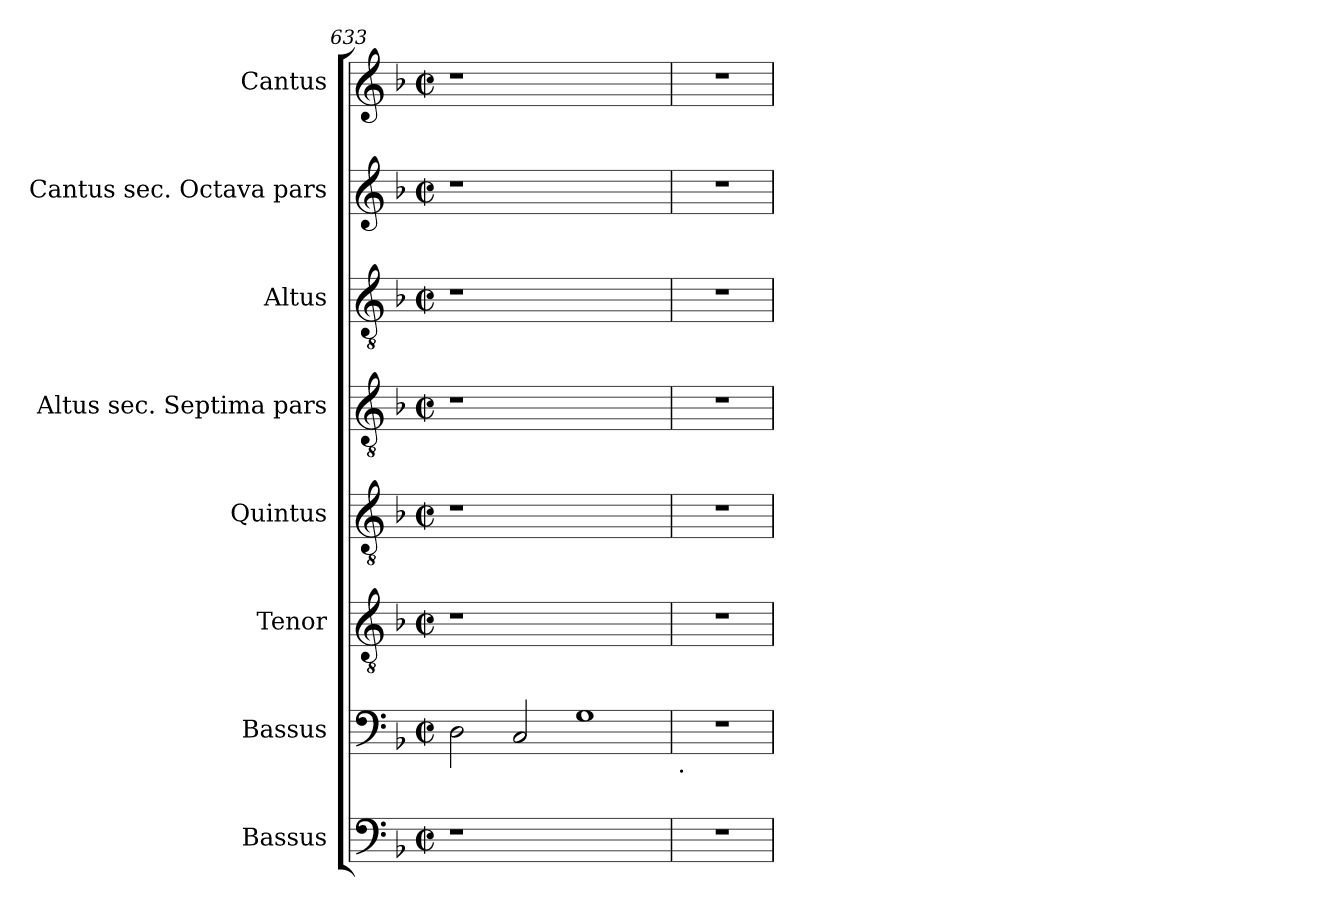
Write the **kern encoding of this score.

**kern	**kern	**kern	**kern	**kern	**kern	**kern	**kern
*part8	*part7	*part6	*part5	*part4	*part3	*part2	*part1
*staff8	*staff7	*staff6	*staff5	*staff4	*staff3	*staff2	*staff1
*I"Bassus	*I"Bassus	*I"Tenor	*I"Quintus	*I"Altus sec. Septima pars	*I"Altus	*I"Cantus sec. Octava pars	*I"Cantus
*	*I'Bassus	*I'Tenor	*I'Quintus	*	*I'Altus	*	*I'Cantus
*clefF4	*clefF4	*clefGv2	*clefGv2	*clefGv2	*clefGv2	*clefG2	*clefG2
*k[b-]	*k[b-]	*k[b-]	*k[b-]	*k[b-]	*k[b-]	*k[b-]	*k[b-]
*F:	*F:	*F:	*F:	*F:	*F:	*F:	*F:
*M2/2	*M2/2	*M2/2	*M2/2	*M2/2	*M2/2	*M2/2	*M2/2
*met(c|)	*met(c|)	*met(c|)	*met(c|)	*met(c|)	*met(c|)	*met(c|)	*met(c|)
=633	=633	=633	=633	=633	=633	=633	=633
1r	2D\	1r	1r	1r	1r	1r	1r
.	2C/	.	.	.	.	.	.
1ryy	1G	1ryy	1ryy	1ryy	1ryy	1ryy	1ryy
!!LO:LB:g=z
=634	=634	=634	=634	=634	=634	=634	=634
!	!LO:TX:b:t=.	!	!	!	!	!	!
1r	1r	1r	1r	1r	1r	1r	1r
=	=	=	=	=	=	=	=
*-	*-	*-	*-	*-	*-	*-	*-
